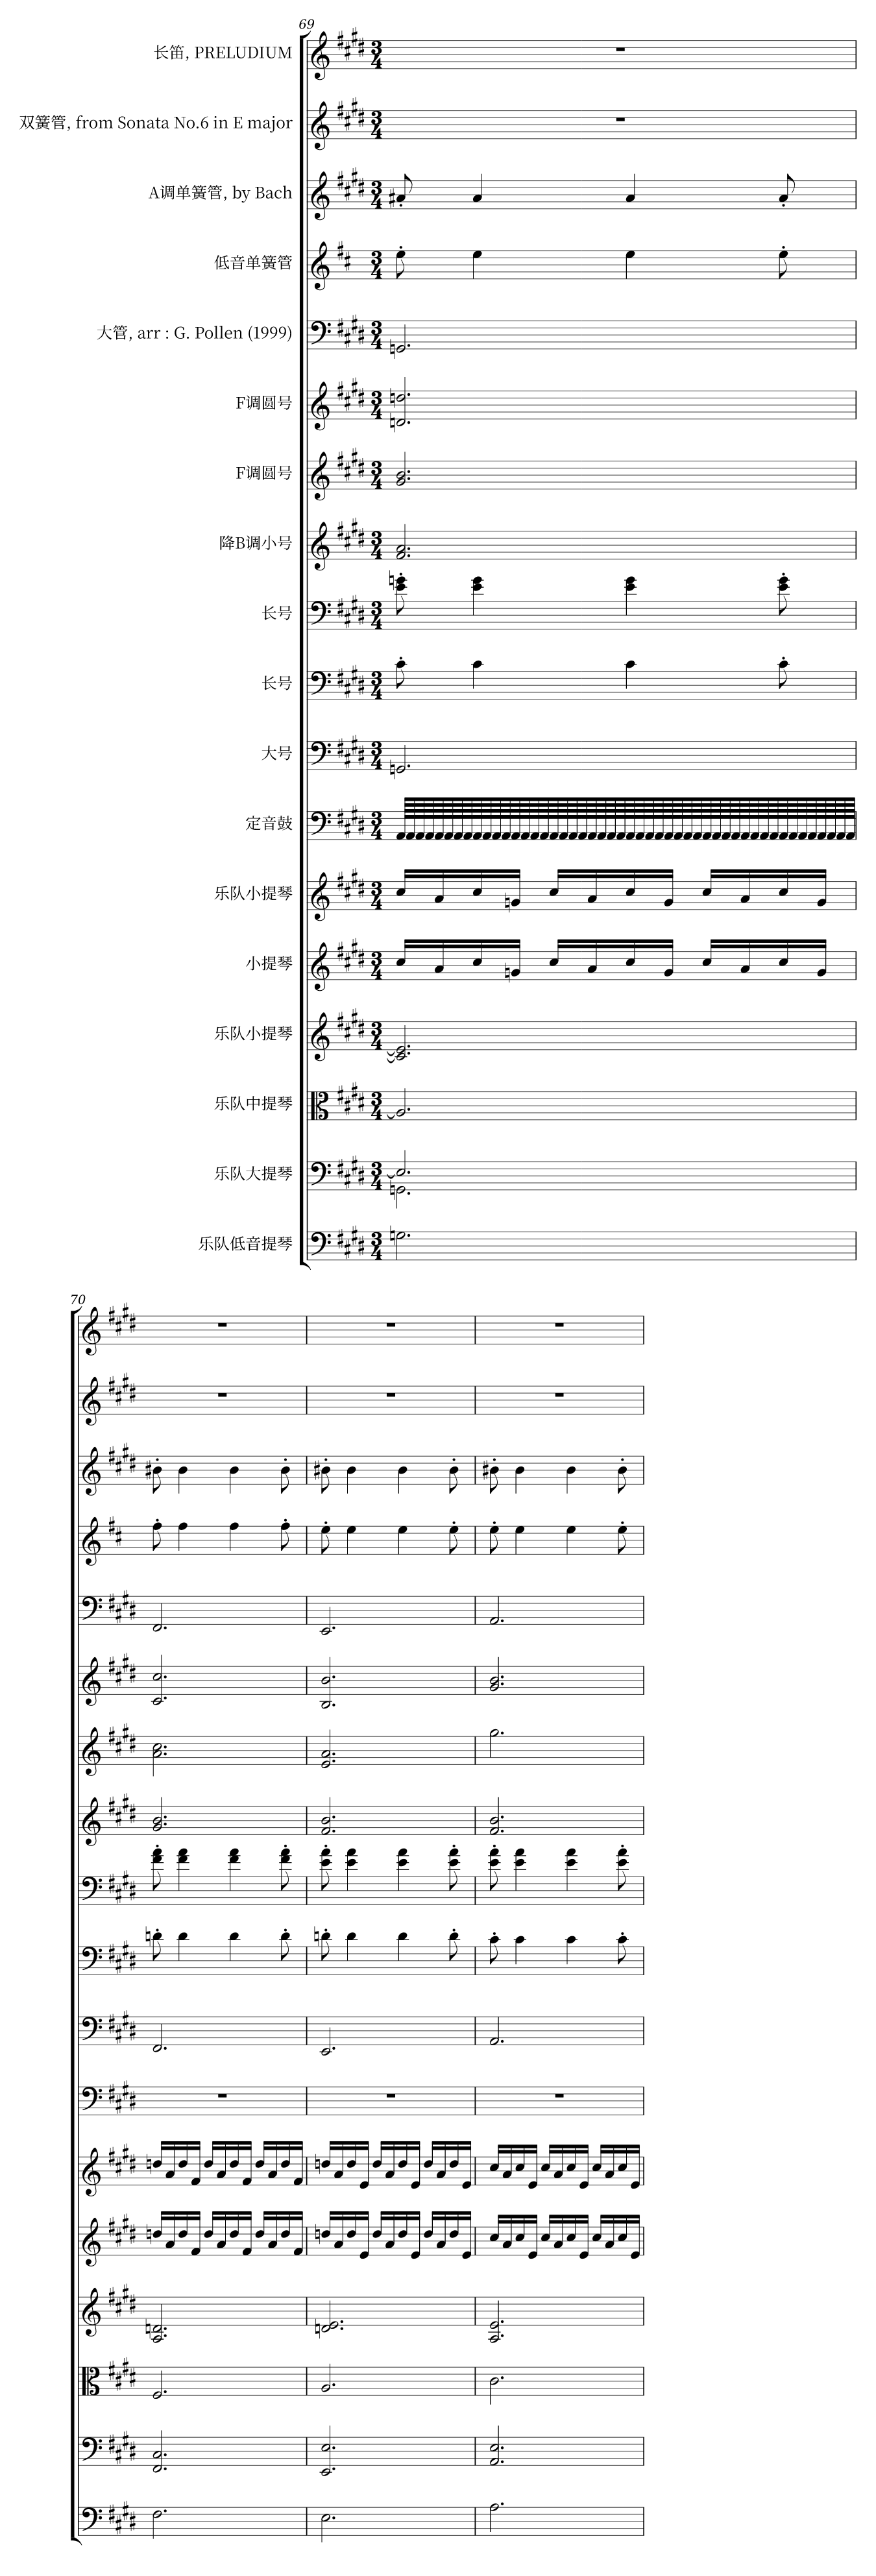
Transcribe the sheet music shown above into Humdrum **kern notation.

**kern	**kern	**kern	**kern	**kern	**kern	**kern	**kern	**kern	**kern	**kern	**kern	**kern	**kern	**kern	**kern	**kern	**kern
*part18	*part17	*part16	*part15	*part14	*part13	*part12	*part11	*part10	*part9	*part8	*part7	*part6	*part5	*part4	*part3	*part2	*part1
*staff18	*staff17	*staff16	*staff15	*staff14	*staff13	*staff12	*staff11	*staff10	*staff9	*staff8	*staff7	*staff6	*staff5	*staff4	*staff3	*staff2	*staff1
*I"乐队低音提琴	*I"乐队大提琴	*I"乐队中提琴	*I"乐队小提琴	*I"小提琴	*I"乐队小提琴	*I"定音鼓	*I"大号	*I"长号	*I"长号	*I"降B调小号	*I"F调圆号	*I"F调圆号	*I"大管, arr : G. Pollen (1999)	*I"低音单簧管	*I"A调单簧管, by Bach	*I"双簧管, from Sonata No.6 in E major	*I"长笛, PRELUDIUM
!!LO:PB:g=z
*clefF4	*clefF4	*clefC3	*clefG2	*clefG2	*clefG2	*clefF4	*clefF4	*clefF4	*clefF4	*clefG2	*clefG2	*clefG2	*clefF4	*clefG2	*clefG2	*clefG2	*clefG2
*ITrd7c12	*	*	*	*	*	*	*	*	*	*ITrd1c2	*ITrd4c7	*ITrd4c7	*	*ITrd8c14	*ITrd2c3	*	*
*k[f#c#g#d#]	*k[f#c#g#d#]	*k[f#c#g#d#]	*k[f#c#g#d#]	*k[f#c#g#d#]	*k[f#c#g#d#]	*k[f#c#g#d#]	*k[f#c#g#d#]	*k[f#c#g#d#]	*k[f#c#g#d#]	*k[f#c#]	*k[f#c#g#]	*k[f#c#g#]	*k[f#c#g#d#]	*k[f#c#]	*k[f#c#g#d#a#e#b#]	*k[f#c#g#d#]	*k[f#c#g#d#]
*M3/4	*M3/4	*M3/4	*M3/4	*M3/4	*M3/4	*M3/4	*M3/4	*M3/4	*M3/4	*M3/4	*M3/4	*M3/4	*M3/4	*M3/4	*M3/4	*M3/4	*M3/4
=69	=69	=69	=69	=69	=69	=69	=69	=69	=69	=69	=69	=69	=69	=69	=69	=69	=69
*	*^	*	*	*	*	*	*	*	*	*	*	*	*	*	*	*	*
2.GGn\	2.E/]	2.GGn\	2.A/]	2.c#/] 2.e/]	16cc#/LL	16cc#/LL	64AA/LLLL	2.GGn/	8c#'\	8e\' 8gn\'	2.e/ 2.g/	2.c#/ 2.e/	2.Gn/ 2.gn/	2.GGn/	8e'\	8f##X'/	2.r	2.r
.	.	.	.	.	.	.	64AA/	.	.	.	.	.	.	.	.	.	.	.
.	.	.	.	.	.	.	64AA/	.	.	.	.	.	.	.	.	.	.	.
.	.	.	.	.	.	.	64AA/	.	.	.	.	.	.	.	.	.	.	.
.	.	.	.	.	16a/	16a/	64AA/	.	.	.	.	.	.	.	.	.	.	.
.	.	.	.	.	.	.	64AA/	.	.	.	.	.	.	.	.	.	.	.
.	.	.	.	.	.	.	64AA/	.	.	.	.	.	.	.	.	.	.	.
.	.	.	.	.	.	.	64AA/	.	.	.	.	.	.	.	.	.	.	.
.	.	.	.	.	16cc#/	16cc#/	64AA/	.	4c#\	4e\ 4g\	.	.	.	.	4e\	4f##/	.	.
.	.	.	.	.	.	.	64AA/	.	.	.	.	.	.	.	.	.	.	.
.	.	.	.	.	.	.	64AA/	.	.	.	.	.	.	.	.	.	.	.
.	.	.	.	.	.	.	64AA/	.	.	.	.	.	.	.	.	.	.	.
.	.	.	.	.	16gn/JJ	16gn/JJ	64AA/	.	.	.	.	.	.	.	.	.	.	.
.	.	.	.	.	.	.	64AA/	.	.	.	.	.	.	.	.	.	.	.
.	.	.	.	.	.	.	64AA/	.	.	.	.	.	.	.	.	.	.	.
.	.	.	.	.	.	.	64AA/	.	.	.	.	.	.	.	.	.	.	.
.	.	.	.	.	16cc#/LL	16cc#/LL	64AA/	.	.	.	.	.	.	.	.	.	.	.
.	.	.	.	.	.	.	64AA/	.	.	.	.	.	.	.	.	.	.	.
.	.	.	.	.	.	.	64AA/	.	.	.	.	.	.	.	.	.	.	.
.	.	.	.	.	.	.	64AA/	.	.	.	.	.	.	.	.	.	.	.
.	.	.	.	.	16a/	16a/	64AA/	.	.	.	.	.	.	.	.	.	.	.
.	.	.	.	.	.	.	64AA/	.	.	.	.	.	.	.	.	.	.	.
.	.	.	.	.	.	.	64AA/	.	.	.	.	.	.	.	.	.	.	.
.	.	.	.	.	.	.	64AA/	.	.	.	.	.	.	.	.	.	.	.
.	.	.	.	.	16cc#/	16cc#/	64AA/	.	4c#\	4e\ 4g\	.	.	.	.	4e\	4f##/	.	.
.	.	.	.	.	.	.	64AA/	.	.	.	.	.	.	.	.	.	.	.
.	.	.	.	.	.	.	64AA/	.	.	.	.	.	.	.	.	.	.	.
.	.	.	.	.	.	.	64AA/	.	.	.	.	.	.	.	.	.	.	.
.	.	.	.	.	16g/JJ	16g/JJ	64AA/	.	.	.	.	.	.	.	.	.	.	.
.	.	.	.	.	.	.	64AA/	.	.	.	.	.	.	.	.	.	.	.
.	.	.	.	.	.	.	64AA/	.	.	.	.	.	.	.	.	.	.	.
.	.	.	.	.	.	.	64AA/	.	.	.	.	.	.	.	.	.	.	.
.	.	.	.	.	16cc#/LL	16cc#/LL	64AA/	.	.	.	.	.	.	.	.	.	.	.
.	.	.	.	.	.	.	64AA/	.	.	.	.	.	.	.	.	.	.	.
.	.	.	.	.	.	.	64AA/	.	.	.	.	.	.	.	.	.	.	.
.	.	.	.	.	.	.	64AA/	.	.	.	.	.	.	.	.	.	.	.
.	.	.	.	.	16a/	16a/	64AA/	.	.	.	.	.	.	.	.	.	.	.
.	.	.	.	.	.	.	64AA/	.	.	.	.	.	.	.	.	.	.	.
.	.	.	.	.	.	.	64AA/	.	.	.	.	.	.	.	.	.	.	.
.	.	.	.	.	.	.	64AA/	.	.	.	.	.	.	.	.	.	.	.
.	.	.	.	.	16cc#/	16cc#/	64AA/	.	8c#'\	8e\' 8g\'	.	.	.	.	8e'\	8f##'/	.	.
.	.	.	.	.	.	.	64AA/	.	.	.	.	.	.	.	.	.	.	.
.	.	.	.	.	.	.	64AA/	.	.	.	.	.	.	.	.	.	.	.
.	.	.	.	.	.	.	64AA/	.	.	.	.	.	.	.	.	.	.	.
.	.	.	.	.	16g/JJ	16g/JJ	64AA/	.	.	.	.	.	.	.	.	.	.	.
.	.	.	.	.	.	.	64AA/	.	.	.	.	.	.	.	.	.	.	.
.	.	.	.	.	.	.	64AA/	.	.	.	.	.	.	.	.	.	.	.
.	.	.	.	.	.	.	64AA/JJJJ	.	.	.	.	.	.	.	.	.	.	.
*	*v	*v	*	*	*	*	*	*	*	*	*	*	*	*	*	*	*	*
!!LO:PB:g=z
=70	=70	=70	=70	=70	=70	=70	=70	=70	=70	=70	=70	=70	=70	=70	=70	=70	=70
2.FF#\	2.FF#/ 2.C#/	2.F#/	2.A/ 2.dn/	16ddn/LL	16ddn/LL	2.r	2.FF#/	8dn'\	8f#\' 8a\'	2.f#/ 2.a/	2.d\ 2.f#\	2.F#/ 2.f#/	2.FF#/	8f#'\	8g##X'\	2.r	2.r
.	.	.	.	16a/	16a/	.	.	.	.	.	.	.	.	.	.	.	.
.	.	.	.	16dd/	16dd/	.	.	4d\	4f#\ 4a\	.	.	.	.	4f#\	4g##\	.	.
.	.	.	.	16f#/JJ	16f#/JJ	.	.	.	.	.	.	.	.	.	.	.	.
.	.	.	.	16dd/LL	16dd/LL	.	.	.	.	.	.	.	.	.	.	.	.
.	.	.	.	16a/	16a/	.	.	.	.	.	.	.	.	.	.	.	.
.	.	.	.	16dd/	16dd/	.	.	4d\	4f#\ 4a\	.	.	.	.	4f#\	4g##\	.	.
.	.	.	.	16f#/JJ	16f#/JJ	.	.	.	.	.	.	.	.	.	.	.	.
.	.	.	.	16dd/LL	16dd/LL	.	.	.	.	.	.	.	.	.	.	.	.
.	.	.	.	16a/	16a/	.	.	.	.	.	.	.	.	.	.	.	.
.	.	.	.	16dd/	16dd/	.	.	8d'\	8f#\' 8a\'	.	.	.	.	8f#'\	8g##'\	.	.
.	.	.	.	16f#/JJ	16f#/JJ	.	.	.	.	.	.	.	.	.	.	.	.
=71	=71	=71	=71	=71	=71	=71	=71	=71	=71	=71	=71	=71	=71	=71	=71	=71	=71
2.EE\	2.EE/ 2.E/	2.A/	2.dn/ 2.e/	16ddn/LL	16ddn/LL	2.r	2.EE/	8dn'\	8e\' 8a\'	2.e/ 2.a/	2.A/ 2.d/	2.E/ 2.e/	2.EE/	8e'\	8g##X'\	2.r	2.r
.	.	.	.	16a/	16a/	.	.	.	.	.	.	.	.	.	.	.	.
.	.	.	.	16dd/	16dd/	.	.	4d\	4e\ 4a\	.	.	.	.	4e\	4g##\	.	.
.	.	.	.	16e/JJ	16e/JJ	.	.	.	.	.	.	.	.	.	.	.	.
.	.	.	.	16dd/LL	16dd/LL	.	.	.	.	.	.	.	.	.	.	.	.
.	.	.	.	16a/	16a/	.	.	.	.	.	.	.	.	.	.	.	.
.	.	.	.	16dd/	16dd/	.	.	4d\	4e\ 4a\	.	.	.	.	4e\	4g##\	.	.
.	.	.	.	16e/JJ	16e/JJ	.	.	.	.	.	.	.	.	.	.	.	.
.	.	.	.	16dd/LL	16dd/LL	.	.	.	.	.	.	.	.	.	.	.	.
.	.	.	.	16a/	16a/	.	.	.	.	.	.	.	.	.	.	.	.
.	.	.	.	16dd/	16dd/	.	.	8d'\	8e\' 8a\'	.	.	.	.	8e'\	8g##'\	.	.
.	.	.	.	16e/JJ	16e/JJ	.	.	.	.	.	.	.	.	.	.	.	.
=72	=72	=72	=72	=72	=72	=72	=72	=72	=72	=72	=72	=72	=72	=72	=72	=72	=72
2.AA\	2.AA/ 2.E/	2.c#\	2.A/ 2.e/	16cc#/LL	16cc#/LL	2.r	2.AA/	8c#'\	8e\' 8a\'	2.e/ 2.a/	2.cc#\	2.c#/ 2.e/	2.AA/	8e'\	8g##X'\	2.r	2.r
.	.	.	.	16a/	16a/	.	.	.	.	.	.	.	.	.	.	.	.
.	.	.	.	16cc#/	16cc#/	.	.	4c#\	4e\ 4a\	.	.	.	.	4e\	4g##\	.	.
.	.	.	.	16e/JJ	16e/JJ	.	.	.	.	.	.	.	.	.	.	.	.
.	.	.	.	16cc#/LL	16cc#/LL	.	.	.	.	.	.	.	.	.	.	.	.
.	.	.	.	16a/	16a/	.	.	.	.	.	.	.	.	.	.	.	.
.	.	.	.	16cc#/	16cc#/	.	.	4c#\	4e\ 4a\	.	.	.	.	4e\	4g##\	.	.
.	.	.	.	16e/JJ	16e/JJ	.	.	.	.	.	.	.	.	.	.	.	.
.	.	.	.	16cc#/LL	16cc#/LL	.	.	.	.	.	.	.	.	.	.	.	.
.	.	.	.	16a/	16a/	.	.	.	.	.	.	.	.	.	.	.	.
.	.	.	.	16cc#/	16cc#/	.	.	8c#'\	8e\' 8a\'	.	.	.	.	8e'\	8g##'\	.	.
.	.	.	.	16e/JJ	16e/JJ	.	.	.	.	.	.	.	.	.	.	.	.
=	=	=	=	=	=	=	=	=	=	=	=	=	=	=	=	=	=
*-	*-	*-	*-	*-	*-	*-	*-	*-	*-	*-	*-	*-	*-	*-	*-	*-	*-
